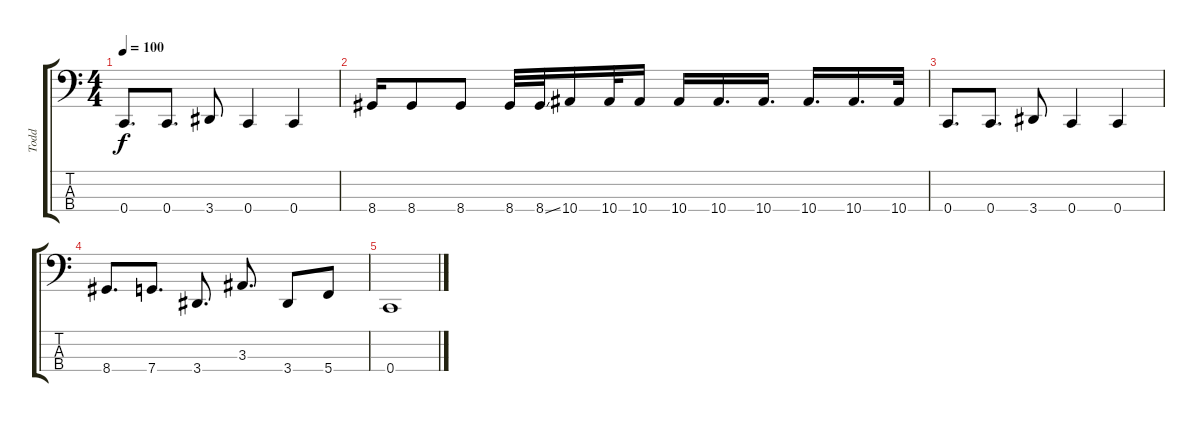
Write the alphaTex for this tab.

\track ("Todd" "Todd") {instrument electricbassfinger}
\staff {score tabs}
\tuning (G2 C2 G1 C1) {hide}
\ts (4 4)
\tempo 100
\clef f4
\ks c
0.4.8{d dy f} 0.4.8{d} 3.4.8 0.4.4 0.4.4 |
8.4.16 8.4.8 8.4.8 8.4.32 8.4{ss}.32 10.4.16 10.4.32 10.4.16 10.4.16 10.4.16{d} 10.4.16{d} 10.4.16{d} 10.4.16{d} 10.4.32 |
0.4.8{d} 0.4.8{d} 3.4.8 0.4.4 0.4.4 |
8.4.8{d} 7.4.8{d} 3.4.8{d} 3.3.8{d} 3.4.8 5.4.8 |
0.4.1
